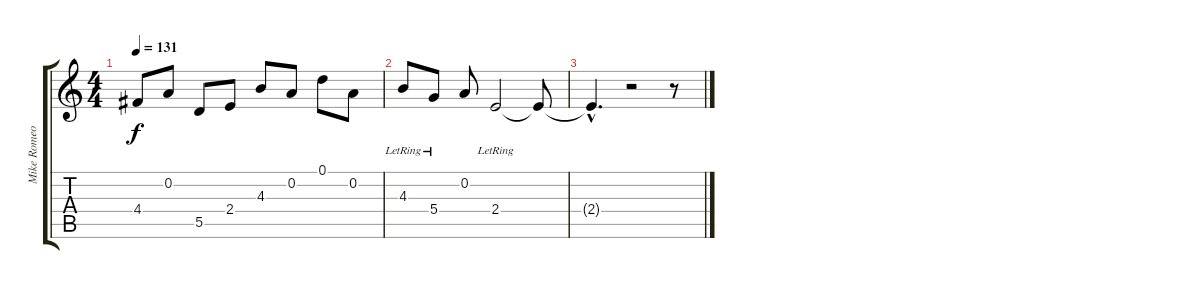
\track ("Mike Romeo (Acoustic, tuned)" "Mike Romeo") {instrument acousticguitarsteel}
\staff {score tabs}
\tuning (D4 A3 G3 D3 A2 E2) {hide}
\ts (4 4)
\tempo 131
\clef g2
\ks c
4.4.8{dy f} 0.2.8 5.5.8 2.4.8 4.3.8 0.2.8 0.1.8 0.2.8 |
4.3{lr}.8 5.4{lr}.8 0.2.8 2.4{lr}.2 2.4{t}.8 |
2.4{hac t}.4{d} r.2 r.8
